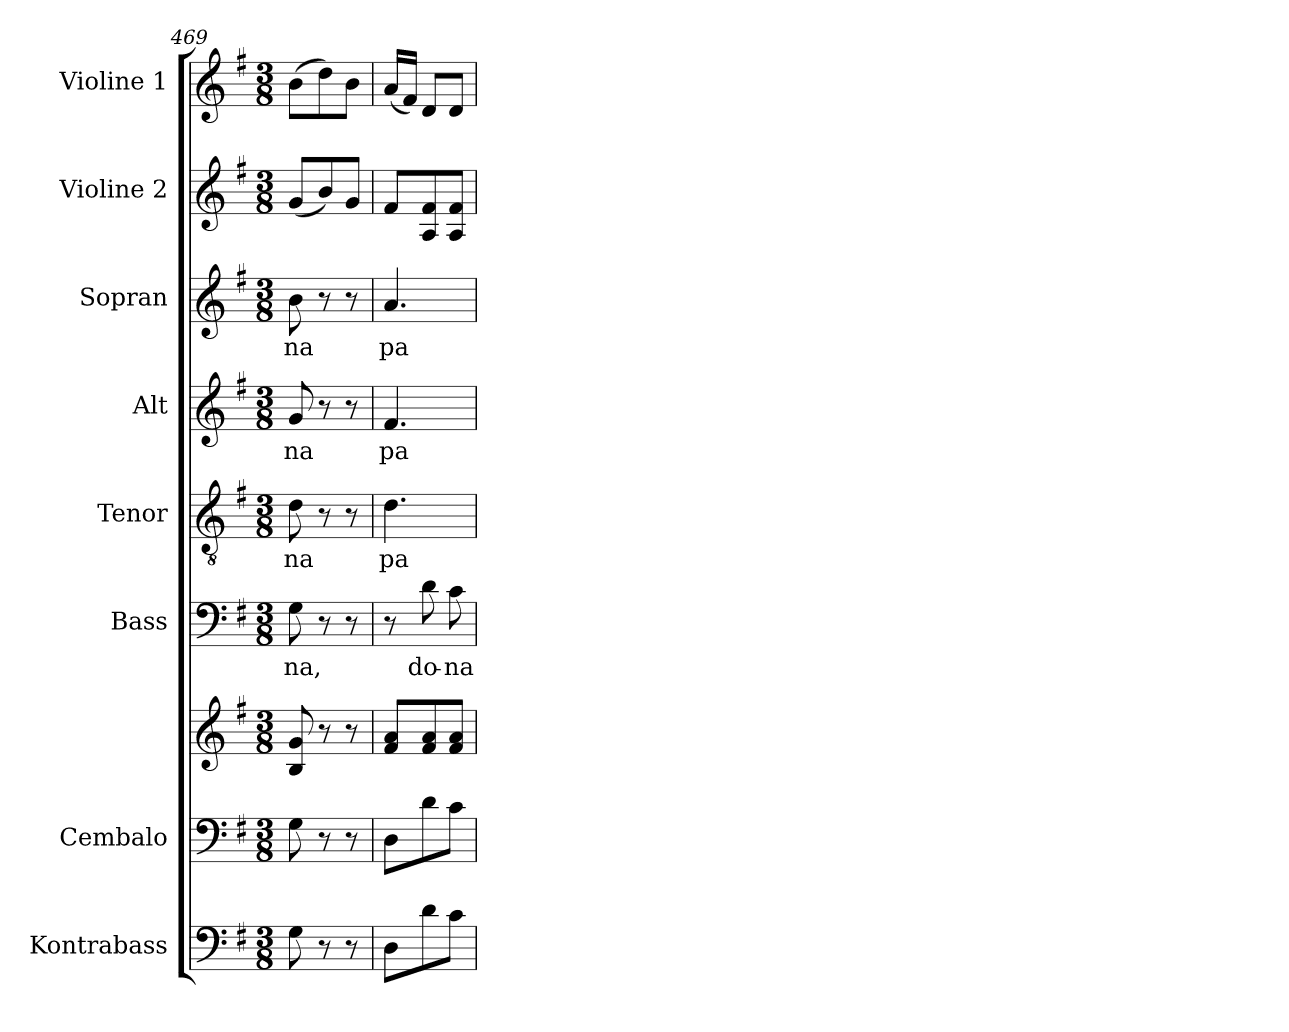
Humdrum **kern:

**kern	**kern	**kern	**kern	**text	**kern	**text	**kern	**text	**kern	**text	**kern	**kern
*part8	*part7	*part7	*part6	*part6	*part5	*part5	*part4	*part4	*part3	*part3	*part2	*part1
*staff9	*staff8	*staff7	*staff6	*staff6	*staff5	*staff5	*staff4	*staff4	*staff3	*staff3	*staff2	*staff1
*I"Kontrabass	*I"Cembalo	*	*I"Bass	*	*I"Tenor	*	*I"Alt	*	*I"Sopran	*	*I"Violine 2	*I"Violine 1
*I'Kb.	*I'Cemb.	*	*I'B.	*	*I'T.	*	*I'A.	*	*I'S.	*	*I'Vl. 2	*I'Vl. 1
*clefF4	*clefF4	*clefG2	*clefF4	*	*clefGv2	*	*clefG2	*	*clefG2	*	*clefG2	*clefG2
*ITrd7c12	*	*	*	*	*	*	*	*	*	*	*	*
*k[f#]	*k[f#]	*k[f#]	*k[f#]	*	*k[f#]	*	*k[f#]	*	*k[f#]	*	*k[f#]	*k[f#]
*G:	*G:	*G:	*G:	*	*G:	*	*G:	*	*G:	*	*G:	*G:
*M3/8	*M3/8	*M3/8	*M3/8	*	*M3/8	*	*M3/8	*	*M3/8	*	*M3/8	*M3/8
=469	=469	=469	=469	=469	=469	=469	=469	=469	=469	=469	=469	=469
!	!	!	!	!LO:LY:b	!	!LO:LY:b	!	!LO:LY:b	!	!LO:LY:b	!	!
8GG\	8G\	8B/ 8g/	8G\	-na,	8d\	-na	8g/	-na	8b\	-na	(<8g/L	(>8b\L
8r	8r	8r	8r	.	8r	.	8r	.	8r	.	8b/)	8dd\)
8r	8r	8r	8r	.	8r	.	8r	.	8r	.	8g/J	8b\J
=470	=470	=470	=470	=470	=470	=470	=470	=470	=470	=470	=470	=470
!	!	!	!	!	!	!LO:LY:b	!	!LO:LY:b	!	!LO:LY:b	!	!
8DD\L	8D\L	8f#/ 8a/L	8r	.	4.d\	pa-	4.f#/	pa-	4.a/	pa-	8f#/L	(<16a/LL
.	.	.	.	.	.	.	.	.	.	.	.	16f#/JJ)
!	!	!	!	!LO:LY:b	!	!	!	!	!	!	!	!
8D\	8d\	8f#/ 8a/	8d\	do-	.	.	.	.	.	.	8A/ 8f#/	8d/L
!	!	!	!	!LO:LY:b	!	!	!	!	!	!	!	!
8C\J	8c\J	8f#/ 8a/J	8c\	-na	.	.	.	.	.	.	8A/ 8f#/J	8d/J
=	=	=	=	=	=	=	=	=	=	=	=	=
*-	*-	*-	*-	*-	*-	*-	*-	*-	*-	*-	*-	*-
